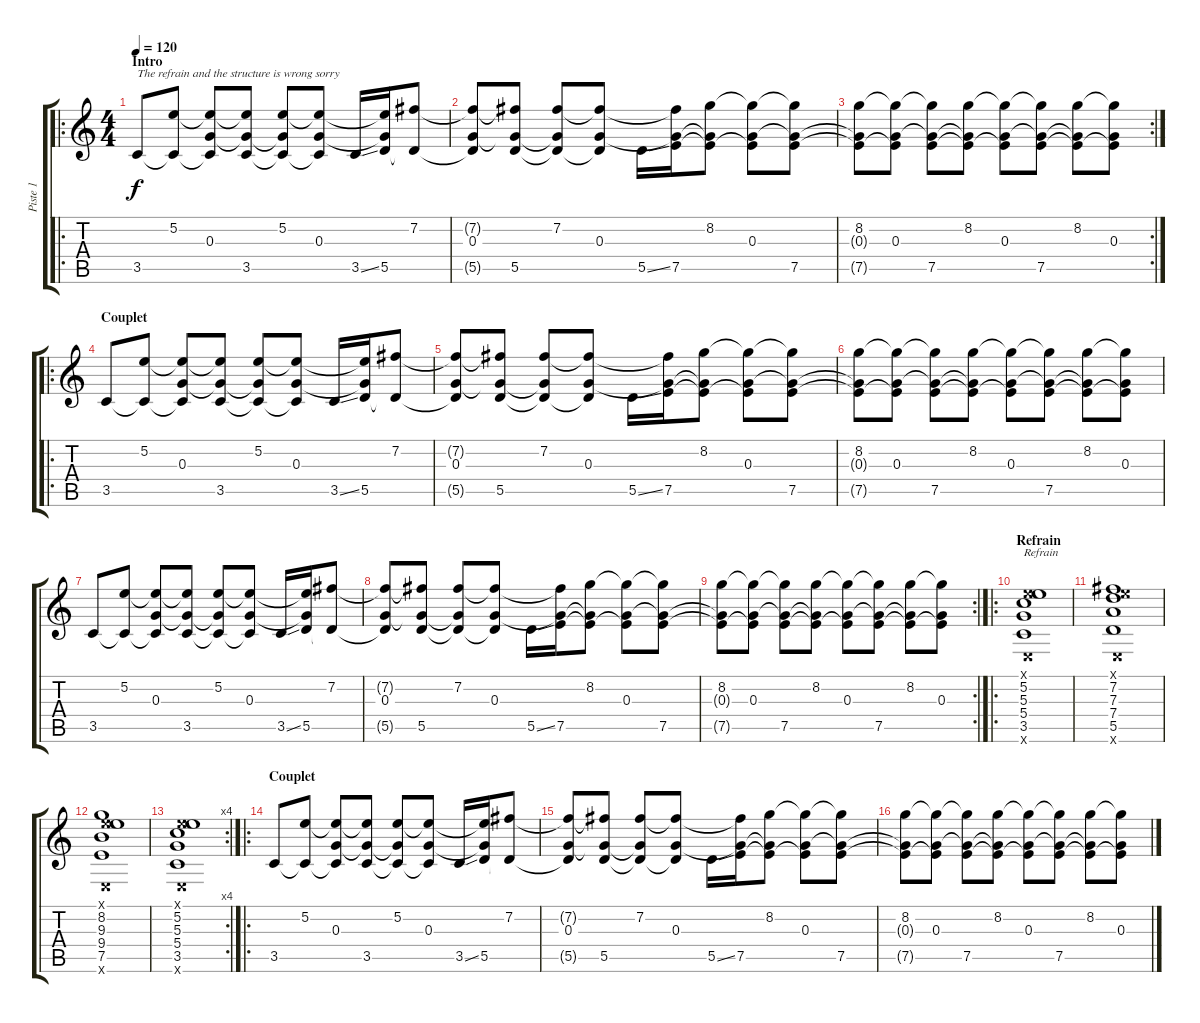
\track ("Piste 1" "Piste 1") {instrument acousticguitarsteel}
\staff {score tabs}
\tuning (E4 B3 G3 D3 A2 E2) {hide}
\ro
\ts (4 4)
\section ("" "Intro")
\tempo 120
\clef g2
\ks c
3.5.8{txt "The refrain and the structure is wrong sorry" dy f instrument acousticguitarsteel} (5.2 3.5{t}).8 (5.2{t} 0.3 3.5{t}).8 (5.2{t} 0.3{t} 3.5).8 (5.2 0.3{t} 3.5{t}).8 (5.2{t} 0.3 3.5{t}).8 3.5{ss}.16 (5.2{t} 0.3{t} 5.5).16 (7.2 5.5{t}).8 |
(7.2{t} 0.3 5.5{t}).8 (7.2{t} 0.3{t} 5.5).8 (7.2 0.3{t} 5.5{t}).8 (7.2{t} 0.3 5.5{t}).8 5.5{ss}.16 (7.2{t} 0.3{t} 7.5).16 (8.2 0.3{t} 7.5{t}).8 (8.2{t} 0.3 7.5{t}).8 (8.2{t} 0.3{t} 7.5).8 |
\rc 2
(8.2 0.3{t} 7.5{t}).8 (8.2{t} 0.3 7.5{t}).8 (8.2{t} 0.3{t} 7.5).8 (8.2 0.3{t} 7.5{t}).8 (8.2{t} 0.3 7.5{t}).8 (8.2{t} 0.3{t} 7.5).8 (8.2 0.3{t} 7.5{t}).8 (8.2{t} 0.3 7.5{t}).8 |
\ro
\section ("" "Couplet")
3.5.8 (5.2 3.5{t}).8 (5.2{t} 0.3 3.5{t}).8 (5.2{t} 0.3{t} 3.5).8 (5.2 0.3{t} 3.5{t}).8 (5.2{t} 0.3 3.5{t}).8 3.5{ss}.16 (5.2{t} 0.3{t} 5.5).16 (7.2 5.5{t}).8 |
(7.2{t} 0.3 5.5{t}).8 (7.2{t} 0.3{t} 5.5).8 (7.2 0.3{t} 5.5{t}).8 (7.2{t} 0.3 5.5{t}).8 5.5{ss}.16 (7.2{t} 0.3{t} 7.5).16 (8.2 0.3{t} 7.5{t}).8 (8.2{t} 0.3 7.5{t}).8 (8.2{t} 0.3{t} 7.5).8 |
(8.2 0.3{t} 7.5{t}).8 (8.2{t} 0.3 7.5{t}).8 (8.2{t} 0.3{t} 7.5).8 (8.2 0.3{t} 7.5{t}).8 (8.2{t} 0.3 7.5{t}).8 (8.2{t} 0.3{t} 7.5).8 (8.2 0.3{t} 7.5{t}).8 (8.2{t} 0.3 7.5{t}).8 |
3.5.8 (5.2 3.5{t}).8 (5.2{t} 0.3 3.5{t}).8 (5.2{t} 0.3{t} 3.5).8 (5.2 0.3{t} 3.5{t}).8 (5.2{t} 0.3 3.5{t}).8 3.5{ss}.16 (5.2{t} 0.3{t} 5.5).16 (7.2 5.5{t}).8 |
(7.2{t} 0.3 5.5{t}).8 (7.2{t} 0.3{t} 5.5).8 (7.2 0.3{t} 5.5{t}).8 (7.2{t} 0.3 5.5{t}).8 5.5{ss}.16 (7.2{t} 0.3{t} 7.5).16 (8.2 0.3{t} 7.5{t}).8 (8.2{t} 0.3 7.5{t}).8 (8.2{t} 0.3{t} 7.5).8 |
\rc 2
(8.2 0.3{t} 7.5{t}).8 (8.2{t} 0.3 7.5{t}).8 (8.2{t} 0.3{t} 7.5).8 (8.2 0.3{t} 7.5{t}).8 (8.2{t} 0.3 7.5{t}).8 (8.2{t} 0.3{t} 7.5).8 (8.2 0.3{t} 7.5{t}).8 (8.2{t} 0.3 7.5{t}).8 |
\ro
\section ("" "Refrain")
(0.1{x} 5.2 5.3 5.4 3.5 0.6{x}).1{txt "Refrain"} |
(0.1{x} 7.2 7.3 7.4 5.5 0.6{x}).1 |
(0.1{x} 8.2 9.3 9.4 7.5 0.6{x}).1 |
\rc 4
(0.1{x} 5.2 5.3 5.4 3.5 0.6{x}).1 |
\ro
\section ("" "Couplet")
3.5.8 (5.2 3.5{t}).8 (5.2{t} 0.3 3.5{t}).8 (5.2{t} 0.3{t} 3.5).8 (5.2 0.3{t} 3.5{t}).8 (5.2{t} 0.3 3.5{t}).8 3.5{ss}.16 (5.2{t} 0.3{t} 5.5).16 (7.2 5.5{t}).8 |
(7.2{t} 0.3 5.5{t}).8 (7.2{t} 0.3{t} 5.5).8 (7.2 0.3{t} 5.5{t}).8 (7.2{t} 0.3 5.5{t}).8 5.5{ss}.16 (7.2{t} 0.3{t} 7.5).16 (8.2 0.3{t} 7.5{t}).8 (8.2{t} 0.3 7.5{t}).8 (8.2{t} 0.3{t} 7.5).8 |
(8.2 0.3{t} 7.5{t}).8 (8.2{t} 0.3 7.5{t}).8 (8.2{t} 0.3{t} 7.5).8 (8.2 0.3{t} 7.5{t}).8 (8.2{t} 0.3 7.5{t}).8 (8.2{t} 0.3{t} 7.5).8 (8.2 0.3{t} 7.5{t}).8 (8.2{t} 0.3 7.5{t}).8
